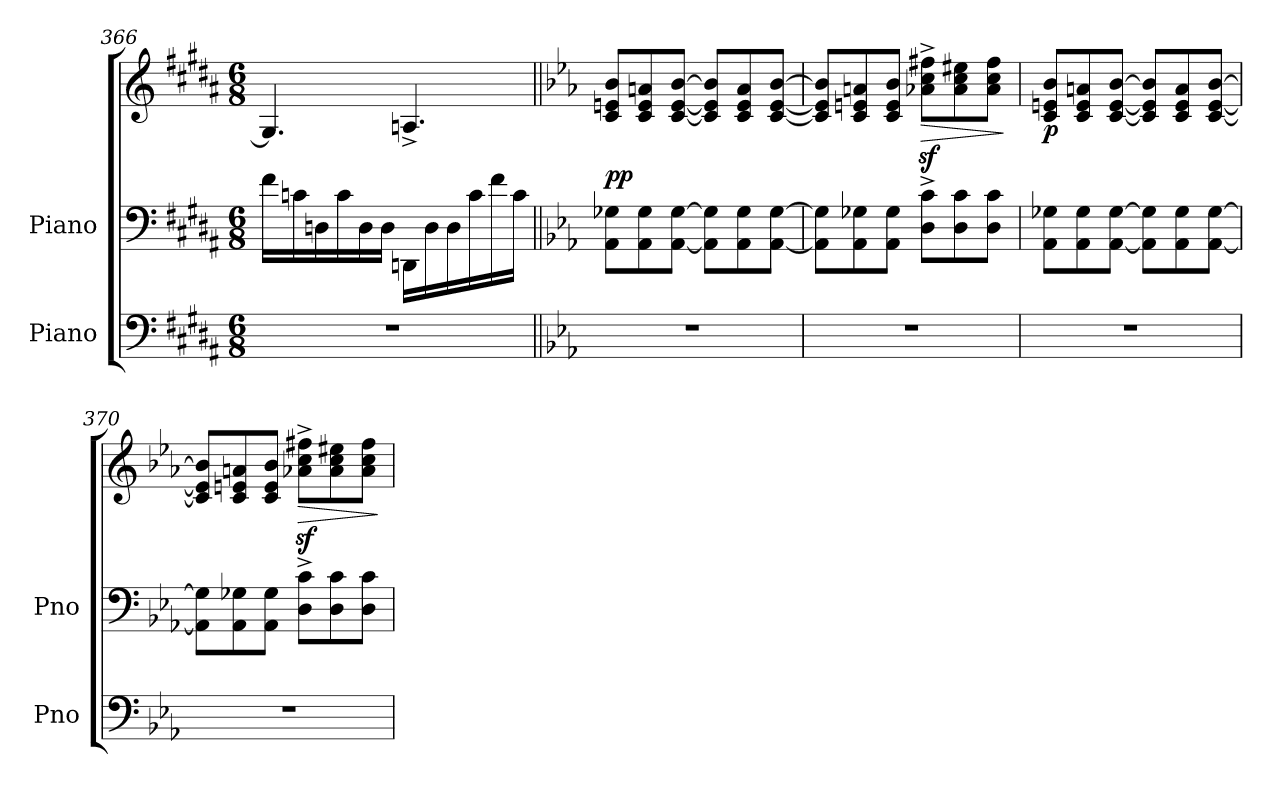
**kern	**kern	**kern	**dynam
*part2	*part1	*part1	*part1
*staff3	*staff2	*staff1	*staff1/2
*I"Piano	*I"Piano	*	*
*I'Pno	*I'Pno	*	*
*clefF4	*clefF4	*clefG2	*
*k[f#c#g#d#a#]	*k[f#c#g#d#a#]	*k[f#c#g#d#a#]	*
*M6/8	*M6/8	*M6/8	*
=366	=366	=366	=366
2.r	16f#\LL	4.G#/]	.
.	16cn\	.	.
.	16Dn\	.	.
.	16c\	.	.
.	16D\	.	.
.	16D\JJ	.	.
.	16DDn\LL	4.An^/	.
.	16D\	.	.
.	16D\	.	.
.	16c\	.	.
.	16f#\	.	.
.	16c\JJ	.	.
!!LO:LB:g=z
=367||	=367||	=367||	=367||
*k[b-e-a-]	*k[b-e-a-]	*k[b-e-a-]	*
!	!	!	!LO:DY:a=2
2.r	8AA-\ 8G-X\L	8c/ 8en/ 8b-/L	pp
.	8AA-i\ 8G-\	8c/ 8e/ 8an/	.
.	[8AA-\ [8G-\J	[8c/ [8e/ [8b-/J	.
.	8AA-\] 8G-\]L	8c/] 8e/] 8b-/]L	.
.	8AA-\ 8G-\	8c/ 8e/ 8a/	.
.	[8AA-\ [8G-\J	[8c/ [8e/ [8b-/J	.
=368	=368	=368	=368
2.r	8AA-\] 8G-\]L	8c/] 8e/] 8b-/]L	.
.	8AA-i\ 8G-X\	8c/ 8en/ 8an/	.
.	8AA-\ 8G-\J	8c/ 8e/ 8b-/J	.
!	!	!	!LO:HP:b
.	8D\^ 8c\^L	8a-X\z<^ 8cc\z<^ 8ff#X\z<^L	>
.	8D\ 8c\	8a-\ 8cc\ 8ee#X\	.
.	8D\ 8c\J	8a-\ 8cc\ 8ff#\J	.
.	.	.	]
=369	=369	=369	=369
!	!	!	!LO:DY:b
2.r	8AA-\ 8G-X\L	8c/ 8en/ 8b-/L	p
.	8AA-i\ 8G-\	8c/ 8e/ 8an/	.
.	[8AA-\ [8G-\J	[8c/ [8e/ [8b-/J	.
.	8AA-\] 8G-\]L	8c/] 8e/] 8b-/]L	.
.	8AA-\ 8G-\	8c/ 8e/ 8a/	.
.	[8AA-\ [8G-\J	[8c/ [8e/ [8b-/J	.
=370	=370	=370	=370
2.r	8AA-\] 8G-\]L	8c/] 8e/] 8b-/]L	.
.	8AA-i\ 8G-X\	8c/ 8en/ 8an/	.
.	8AA-\ 8G-\J	8c/ 8e/ 8b-/J	.
!	!	!	!LO:HP:b
.	8D\^ 8c\^L	8a-X\z<^ 8cc\z<^ 8ff#X\z<^L	>
.	8D\ 8c\	8a-\ 8cc\ 8ee#X\	.
.	8D\ 8c\J	8a-\ 8cc\ 8ff#\J	.
.	.	.	]
=	=	=	=
*-	*-	*-	*-
